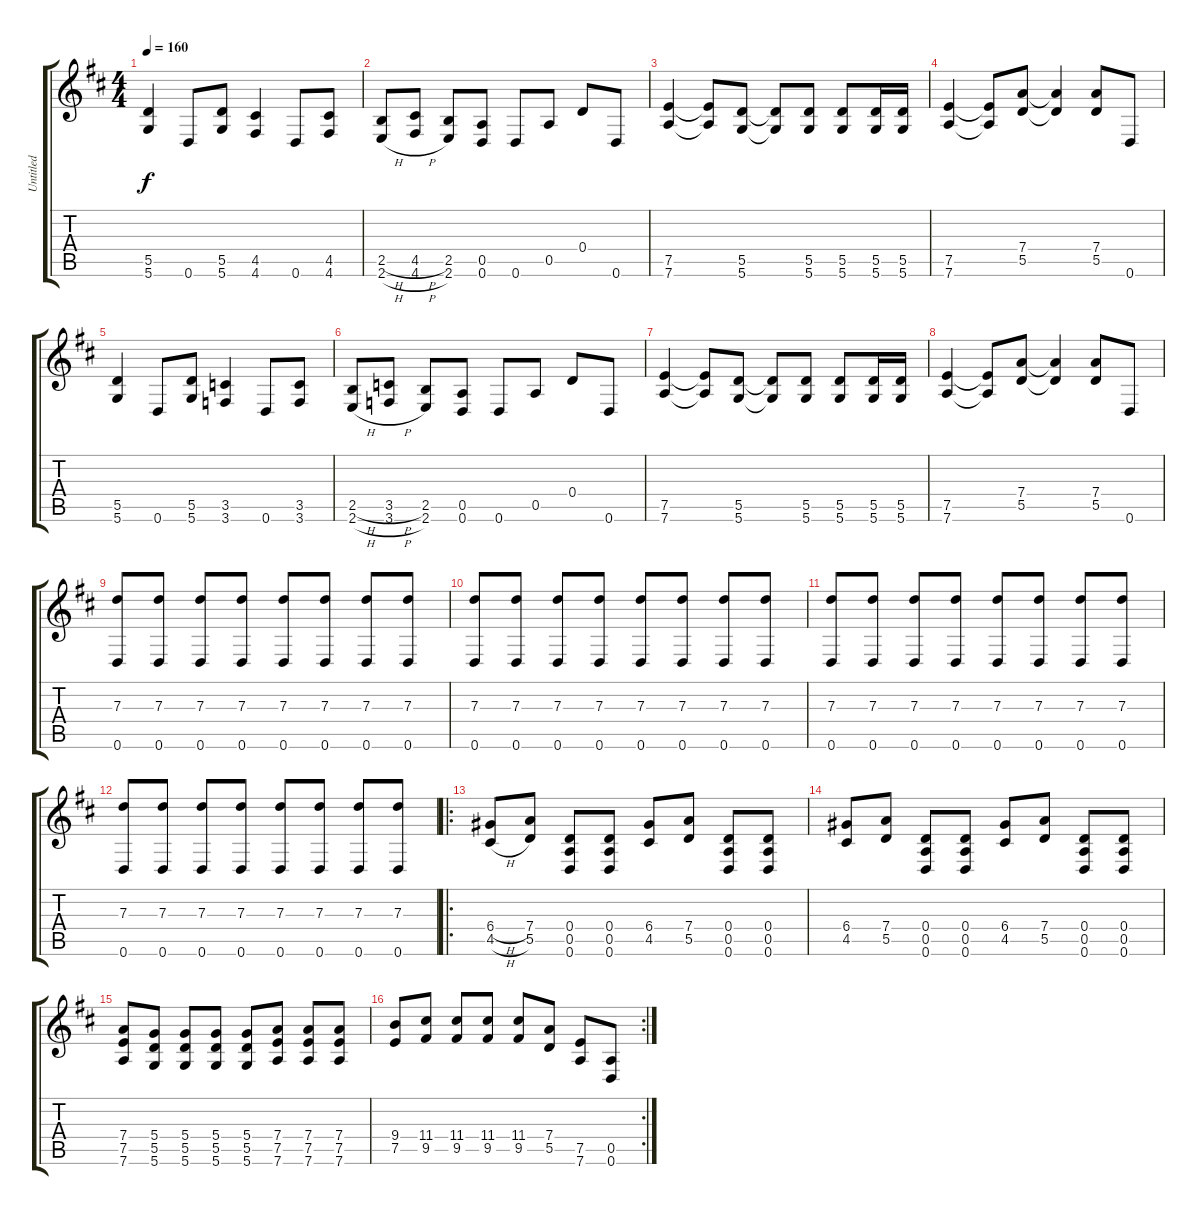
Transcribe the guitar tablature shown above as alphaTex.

\track ("Untitled" "Untitled") {instrument distortionguitar}
\staff {score tabs}
\tuning (E4 B3 G3 D3 A2 D2) {hide}
\ts (4 4)
\tempo 160
\clef g2
\ks d
(5.5 5.6).4{dy f} 0.6.8 (5.5 5.6).8 (4.5 4.6).4 0.6.8 (4.5 4.6).8 |
(2.5{h} 2.6{h}).8 (4.5{h} 4.6{h}).8 (2.5 2.6).8 (0.5 0.6).8 0.6.8 0.5.8 0.4.8 0.6.8 |
(7.5 7.6).4 (7.5{t} 7.6{t}).8 (5.5 5.6).8 (5.5{t} 5.6{t}).8 (5.5 5.6).8 (5.5 5.6).8 (5.5 5.6).16 (5.5 5.6).16 |
(7.5 7.6).4 (7.5{t} 7.6{t}).8 (7.4 5.5).8 (7.4{t} 5.5{t}).4 (7.4 5.5).8 0.6.8 |
(5.5 5.6).4 0.6.8 (5.5 5.6).8 (3.5 3.6).4 0.6.8 (3.5 3.6).8 |
(2.5{h} 2.6{h}).8 (3.5{h} 3.6{h}).8 (2.5 2.6).8 (0.5 0.6).8 0.6.8 0.5.8 0.4.8 0.6.8 |
(7.5 7.6).4 (7.5{t} 7.6{t}).8 (5.5 5.6).8 (5.5{t} 5.6{t}).8 (5.5 5.6).8 (5.5 5.6).8 (5.5 5.6).16 (5.5 5.6).16 |
(7.5 7.6).4 (7.5{t} 7.6{t}).8 (7.4 5.5).8 (7.4{t} 5.5{t}).4 (7.4 5.5).8 0.6.8 |
(7.3 0.6).8 (7.3 0.6).8 (7.3 0.6).8 (7.3 0.6).8 (7.3 0.6).8 (7.3 0.6).8 (7.3 0.6).8 (7.3 0.6).8 |
(7.3 0.6).8 (7.3 0.6).8 (7.3 0.6).8 (7.3 0.6).8 (7.3 0.6).8 (7.3 0.6).8 (7.3 0.6).8 (7.3 0.6).8 |
(7.3 0.6).8 (7.3 0.6).8 (7.3 0.6).8 (7.3 0.6).8 (7.3 0.6).8 (7.3 0.6).8 (7.3 0.6).8 (7.3 0.6).8 |
(7.3 0.6).8 (7.3 0.6).8 (7.3 0.6).8 (7.3 0.6).8 (7.3 0.6).8 (7.3 0.6).8 (7.3 0.6).8 (7.3 0.6).8 |
\ro
(6.4{h} 4.5{h}).8 (7.4 5.5).8 (0.4 0.5 0.6).8 (0.4 0.5 0.6).8 (6.4 4.5).8 (7.4 5.5).8 (0.4 0.5 0.6).8 (0.4 0.5 0.6).8 |
(6.4 4.5).8 (7.4 5.5).8 (0.4 0.5 0.6).8 (0.4 0.5 0.6).8 (6.4 4.5).8 (7.4 5.5).8 (0.4 0.5 0.6).8 (0.4 0.5 0.6).8 |
(7.4 7.5 7.6).8 (5.4 5.5 5.6).8 (5.4 5.5 5.6).8 (5.4 5.5 5.6).8 (5.4 5.5 5.6).8 (7.4 7.5 7.6).8 (7.4 7.5 7.6).8 (7.4 7.5 7.6).8 |
\rc 2
(9.4 7.5).8 (11.4 9.5).8 (11.4 9.5).8 (11.4 9.5).8 (11.4 9.5).8 (7.4 5.5).8 (7.5 7.6).8 (0.5 0.6).8
